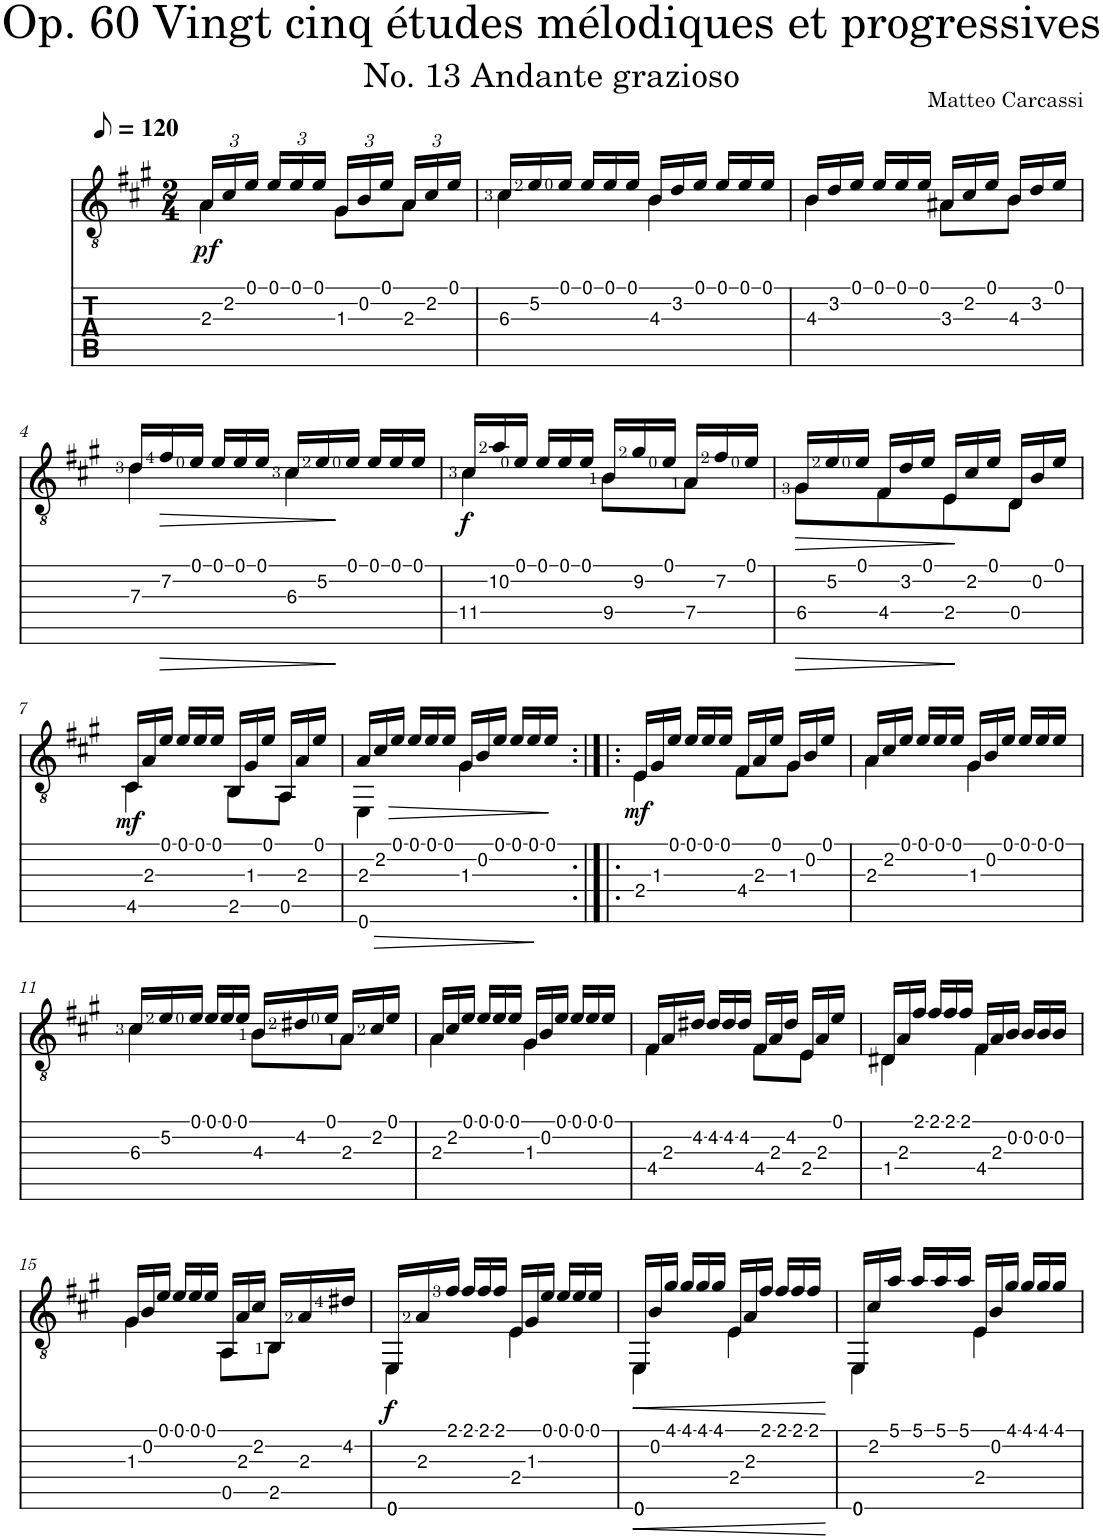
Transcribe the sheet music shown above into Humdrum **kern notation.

**kern	**kern	**dynam
*part1	*part1	*part1
*staff2	*staff1	*staff1/2
*I"Classical Guitar	*	*
*I'Guit.	*	*
*stria6	*	*
*	*clefGv2	*
*k[f#c#g#]	*k[f#c#g#]	*
*A:	*A:	*
*M2/4	*M2/4	*
*MM60	*MM60	*
*Xbrackettup	*Xbrackettup	*
=1	=1	=1
*^	*^	*
!	!	!	!	!LO:DY:b
24ALL	4A	24A/LL	4A\	other-dynamics
24c#	.	24c#/	.	.
24eJ	.	24e/JJ	.	.
24eL	.	24e/LL	.	.
24e	.	24e/	.	.
24eJJ	.	24e/JJ	.	.
24G#LL	8G#L	24G#/LL	8G#\L	.
24B	.	24B/	.	.
24eJ	.	24e/JJ	.	.
24AL	8AJ	24A/LL	8A\J	.
24c#	.	24c#/	.	.
24eJJ	.	24e/JJ	.	.
=2	=2	=2	=2	=2
24c#LL	4c#	24c#/LL	4c#\	.
24e	.	24e/	.	.
24eJ	.	24e/JJ	.	.
24eL	.	24e/LL	.	.
24e	.	24e/	.	.
24eJJ	.	24e/JJ	.	.
24BLL	4B	24B/LL	4B\	.
24d	.	24d/	.	.
24eJ	.	24e/JJ	.	.
24eL	.	24e/LL	.	.
24e	.	24e/	.	.
24eJJ	.	24e/JJ	.	.
=3	=3	=3	=3	=3
24BLL	4B	24B/LL	4B\	.
24d	.	24d/	.	.
24eJ	.	24e/JJ	.	.
24eL	.	24e/LL	.	.
24e	.	24e/	.	.
24eJJ	.	24e/JJ	.	.
24A#XLL	8A#L	24A#X/LL	8A#\L	.
24c#	.	24c#/	.	.
24eJ	.	24e/JJ	.	.
24BL	8BJ	24B/LL	8B\J	.
24d	.	24d/	.	.
24eJJ	.	24e/JJ	.	.
!!LO:LB:g=z	!!
=4	=4	=4	=4	=4
24dLL	4d	24d/LL	4d\	.
!	!	!	!	!LO:HP:b
24f#	.	24f#/	.	>
24eJ	.	24e/JJ	.	.
24eL	.	24e/LL	.	.
24e	.	24e/	.	.
24eJJ	.	24e/JJ	.	.
24c#LL	4c#	24c#/LL	4c#\	.
24e	.	24e/	.	.
24eJ	.	24e/JJ	.	]
24eL	.	24e/LL	.	.
24e	.	24e/	.	.
24eJJ	.	24e/JJ	.	.
=5	=5	=5	=5	=5
!	!	!	!	!LO:DY:b
24c#LL	4c#	24c#/LL	4c#\	f
24a	.	24a/	.	.
24eJ	.	24e/JJ	.	.
24eL	.	24e/LL	.	.
24e	.	24e/	.	.
24eJJ	.	24e/JJ	.	.
24BLL	8BL	24B/LL	8B\L	.
24g#	.	24g#/	.	.
24eJ	.	24e/JJ	.	.
24AL	8AJ	24A/LL	8A\J	.
24f#	.	24f#/	.	.
24eJJ	.	24e/JJ	.	.
=6	=6	=6	=6	=6
!	!	!	!	!LO:HP:b
24G#LL	8G#L	24G#/LL	8G#\L	>
24e	.	24e/	.	.
24eJ	.	24e/JJ	.	.
24F#L	8F#J	24F#/LL	8F#\	.
24d	.	24d/	.	.
24eJJ	.	24e/JJ	.	.
24ELL	8EL	24E/LL	8E\	.
24c#	.	24c#/	.	]
24eJ	.	24e/JJ	.	.
24DL	8DJ	24D/LL	8D\J	.
24B	.	24B/	.	.
24eJJ	.	24e/JJ	.	.
!!LO:LB:g=z	!!
=7	=7	=7	=7	=7
!	!	!	!	!LO:DY:b
24C#LL	4C#	24C#/LL	4C#\	mf
24A	.	24A/	.	.
24eJ	.	24e/JJ	.	.
24eL	.	24e/LL	.	.
24e	.	24e/	.	.
24eJJ	.	24e/JJ	.	.
24BBLL	8BBL	24BB/LL	8BB\L	.
24G#	.	24G#/	.	.
24eJ	.	24e/JJ	.	.
24AAL	8AAJ	24AA/LL	8AA\J	.
24A	.	24A/	.	.
24eJJ	.	24e/JJ	.	.
=8	=8	=8	=8	=8
24ALL	4EE	24A/LL	4EE\	.
!	!	!	!	!LO:HP:b
24c#	.	24c#/	.	>
24eJ	.	24e/JJ	.	.
24eL	.	24e/LL	.	.
24e	.	24e/	.	.
24eJJ	.	24e/JJ	.	.
24G#LL	4G#	24G#/LL	4G#\	.
24B	.	24B/	.	.
24eJ	.	24e/JJ	.	.
24eL	.	24e/LL	.	.
24e	.	24e/	.	.
24eJJ	.	24e/JJ	.	]
=9:|!|:	=9:|!|:	=9:|!|:	=9:|!|:	=9:|!|:
!	!	!	!	!LO:DY:b
24ELL	4E	24E/LL	4E\	mf
24G#	.	24G#/	.	.
24eJ	.	24e/JJ	.	.
24eL	.	24e/LL	.	.
24e	.	24e/	.	.
24eJJ	.	24e/JJ	.	.
24F#LL	8F#L	24F#/LL	8F#\L	.
24A	.	24A/	.	.
24eJ	.	24e/JJ	.	.
24G#L	8G#J	24G#/LL	8G#\J	.
24B	.	24B/	.	.
24eJJ	.	24e/JJ	.	.
=10	=10	=10	=10	=10
24ALL	4A	24A/LL	4A\	.
24c#	.	24c#/	.	.
24eJ	.	24e/JJ	.	.
24eL	.	24e/LL	.	.
24e	.	24e/	.	.
24eJJ	.	24e/JJ	.	.
24G#LL	4G#	24G#/LL	4G#\	.
24B	.	24B/	.	.
24eJ	.	24e/JJ	.	.
24eL	.	24e/LL	.	.
24e	.	24e/	.	.
24eJJ	.	24e/JJ	.	.
!!LO:LB:g=z	!!
=11	=11	=11	=11	=11
24c#LL	4c#	24c#/LL	4c#\	.
24e	.	24e/	.	.
24eJ	.	24e/JJ	.	.
24eL	.	24e/LL	.	.
24e	.	24e/	.	.
24eJJ	.	24e/JJ	.	.
24BLL	8BL	24B/LL	8B\L	.
24d#X	.	24d#X/	.	.
24eJ	.	24e/JJ	.	.
24AL	8AJ	24A/LL	8A\J	.
24c#	.	24c#/	.	.
24eJJ	.	24e/JJ	.	.
=12	=12	=12	=12	=12
24ALL	4A	24A/LL	4A\	.
24c#	.	24c#/	.	.
24eJ	.	24e/JJ	.	.
24eL	.	24e/LL	.	.
24e	.	24e/	.	.
24eJJ	.	24e/JJ	.	.
24G#LL	4G#	24G#/LL	4G#\	.
24B	.	24B/	.	.
24eJ	.	24e/JJ	.	.
24eL	.	24e/LL	.	.
24e	.	24e/	.	.
24eJJ	.	24e/JJ	.	.
=13	=13	=13	=13	=13
24F#LL	4F#	24F#/LL	4F#\	.
24A	.	24A/	.	.
24d#XJ	.	24d#X/JJ	.	.
24d#L	.	24d#/LL	.	.
24d#	.	24d#/	.	.
24d#JJ	.	24d#/JJ	.	.
24F#LL	8F#L	24F#/LL	8F#\L	.
24A	.	24A/	.	.
24d#J	.	24d#/JJ	.	.
24EL	8EJ	24E/LL	8E\J	.
24A	.	24A/	.	.
24eJJ	.	24e/JJ	.	.
=14	=14	=14	=14	=14
24D#XLL	4D#	24D#X/LL	4D#\	.
24A	.	24A/	.	.
24f#J	.	24f#/JJ	.	.
24f#L	.	24f#/LL	.	.
24f#	.	24f#/	.	.
24f#JJ	.	24f#/JJ	.	.
24F#LL	4F#	24F#/LL	4F#\	.
24A	.	24A/	.	.
24BJ	.	24B/JJ	.	.
24BL	.	24B/LL	.	.
24B	.	24B/	.	.
24BJJ	.	24B/JJ	.	.
!!LO:LB:g=z	!!
=15	=15	=15	=15	=15
24G#LL	4G#	24G#/LL	4G#\	.
24B	.	24B/	.	.
24eJ	.	24e/JJ	.	.
24eL	.	24e/LL	.	.
24e	.	24e/	.	.
24eJJ	.	24e/JJ	.	.
24AALL	8AAL	24AA/LL	8AA\L	.
24A	.	24A/	.	.
24c#J	.	24c#/JJ	.	.
24BBL	8BBJ	24BB/LL	8BB\J	.
24A	.	24A/	.	.
24d#XJJ	.	24d#X/JJ	.	.
=16	=16	=16	=16	=16
!	!	!	!	!LO:DY:b
24EELL	4EE	24EE/LL	4EE\	f
24A	.	24A/	.	.
24f#J	.	24f#/JJ	.	.
24f#L	.	24f#/LL	.	.
24f#	.	24f#/	.	.
24f#JJ	.	24f#/JJ	.	.
24ELL	4E	24E/LL	4E\	.
24G#	.	24G#/	.	.
24eJ	.	24e/JJ	.	.
24eL	.	24e/LL	.	.
24e	.	24e/	.	.
24eJJ	.	24e/JJ	.	.
=17	=17	=17	=17	=17
!	!	!	!	!LO:HP:b
24EELL	4EE	24EE/LL	4EE\	<
24B	.	24B/	.	.
24g#J	.	24g#/JJ	.	.
24g#L	.	24g#/LL	.	.
24g#	.	24g#/	.	.
24g#JJ	.	24g#/JJ	.	.
24ELL	4E	24E/LL	4E\	.
24A	.	24A/	.	.
24f#J	.	24f#/JJ	.	.
24f#L	.	24f#/LL	.	.
24f#	.	24f#/	.	.
24f#JJ	.	24f#/JJ	.	.
*v	*v	*	*	*
*	*v	*v	*
.	.	[
=18	=18	=18
*^	*^	*
24EELL	4EE	24EE/LL	4EE\	.
24c#	.	24c#/	.	.
24aJ	.	24a/JJ	.	.
24aL	.	24a/LL	.	.
24a	.	24a/	.	.
24aJJ	.	24a/JJ	.	.
24ELL	4E	24E/LL	4E\	.
24B	.	24B/	.	.
24g#J	.	24g#/JJ	.	.
24g#L	.	24g#/LL	.	.
24g#	.	24g#/	.	.
24g#JJ	.	24g#/JJ	.	.
*v	*v	*	*	*
*	*v	*v	*
=	=	=
*-	*-	*-
